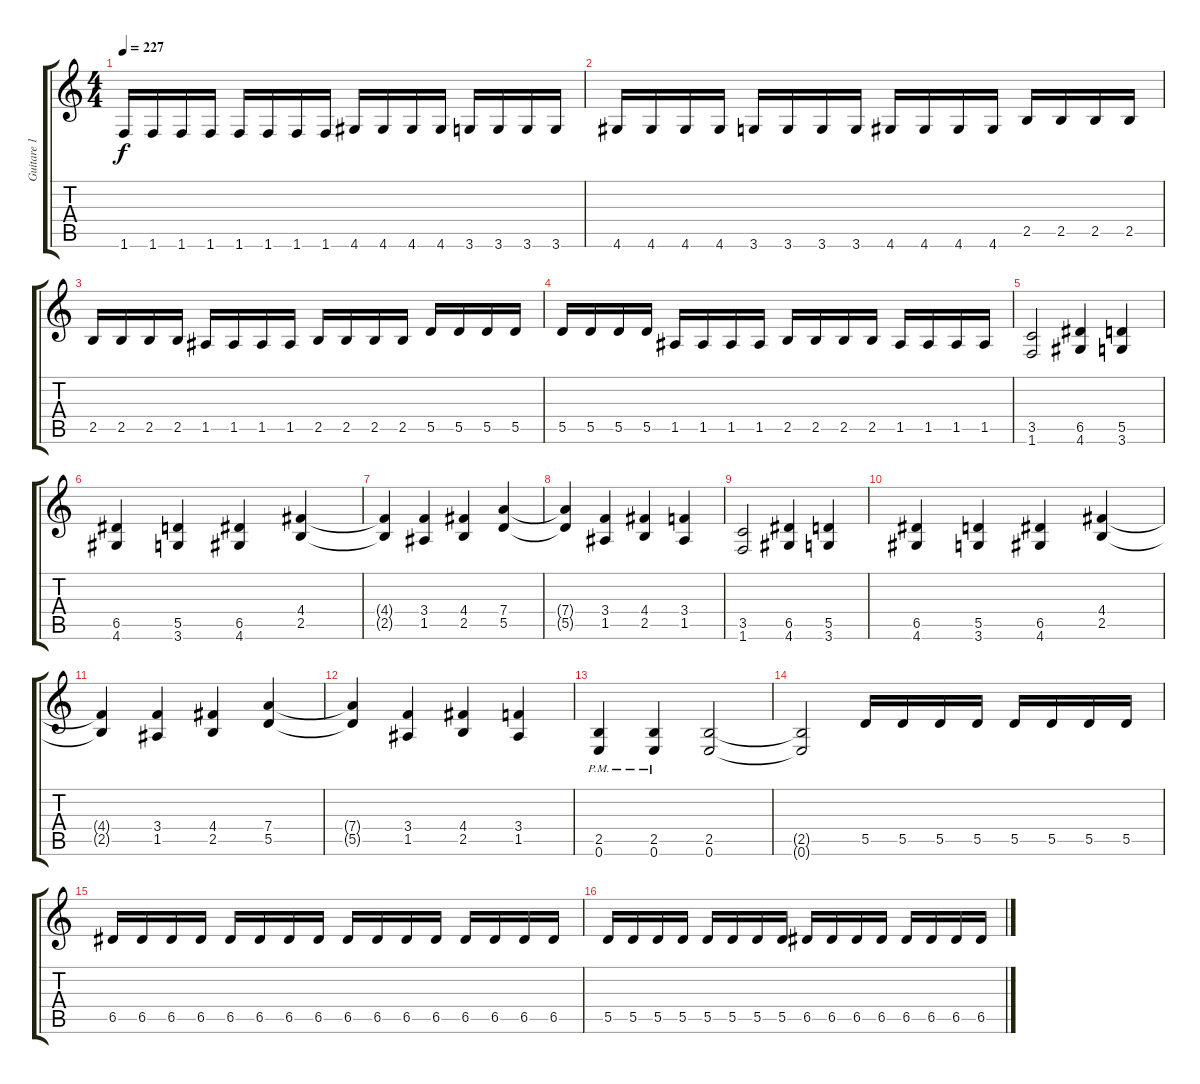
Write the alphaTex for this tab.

\track ("Guitare 1" "Guitare 1") {instrument distortionguitar}
\staff {score tabs}
\tuning (E4 B3 G3 D3 A2 E2) {hide}
\ts (4 4)
\tempo 227
\clef g2
\ks c
1.6.16{dy f} 1.6.16 1.6.16 1.6.16 1.6.16 1.6.16 1.6.16 1.6.16 4.6.16 4.6.16 4.6.16 4.6.16 3.6.16 3.6.16 3.6.16 3.6.16 |
4.6.16 4.6.16 4.6.16 4.6.16 3.6.16 3.6.16 3.6.16 3.6.16 4.6.16 4.6.16 4.6.16 4.6.16 2.5.16 2.5.16 2.5.16 2.5.16 |
2.5.16 2.5.16 2.5.16 2.5.16 1.5.16 1.5.16 1.5.16 1.5.16 2.5.16 2.5.16 2.5.16 2.5.16 5.5.16 5.5.16 5.5.16 5.5.16 |
5.5.16 5.5.16 5.5.16 5.5.16 1.5.16 1.5.16 1.5.16 1.5.16 2.5.16 2.5.16 2.5.16 2.5.16 1.5.16 1.5.16 1.5.16 1.5.16 |
(3.5 1.6).2 (6.5 4.6).4 (5.5 3.6).4 |
(6.5 4.6).4 (5.5 3.6).4 (6.5 4.6).4 (4.4 2.5).4 |
(4.4{t} 2.5{t}).4 (3.4 1.5).4 (4.4 2.5).4 (7.4 5.5).4 |
(7.4{t} 5.5{t}).4 (3.4 1.5).4 (4.4 2.5).4 (3.4 1.5).4 |
(3.5 1.6).2 (6.5 4.6).4 (5.5 3.6).4 |
(6.5 4.6).4 (5.5 3.6).4 (6.5 4.6).4 (4.4 2.5).4 |
(4.4{t} 2.5{t}).4 (3.4 1.5).4 (4.4 2.5).4 (7.4 5.5).4 |
(7.4{t} 5.5{t}).4 (3.4 1.5).4 (4.4 2.5).4 (3.4 1.5).4 |
(2.5{pm} 0.6{pm}).4 (2.5{pm} 0.6{pm}).4 (2.5 0.6).2 |
(2.5{t} 0.6{t}).2 5.5.16 5.5.16 5.5.16 5.5.16 5.5.16 5.5.16 5.5.16 5.5.16 |
6.5.16 6.5.16 6.5.16 6.5.16 6.5.16 6.5.16 6.5.16 6.5.16 6.5.16 6.5.16 6.5.16 6.5.16 6.5.16 6.5.16 6.5.16 6.5.16 |
5.5.16 5.5.16 5.5.16 5.5.16 5.5.16 5.5.16 5.5.16 5.5.16 6.5.16 6.5.16 6.5.16 6.5.16 6.5.16 6.5.16 6.5.16 6.5.16
